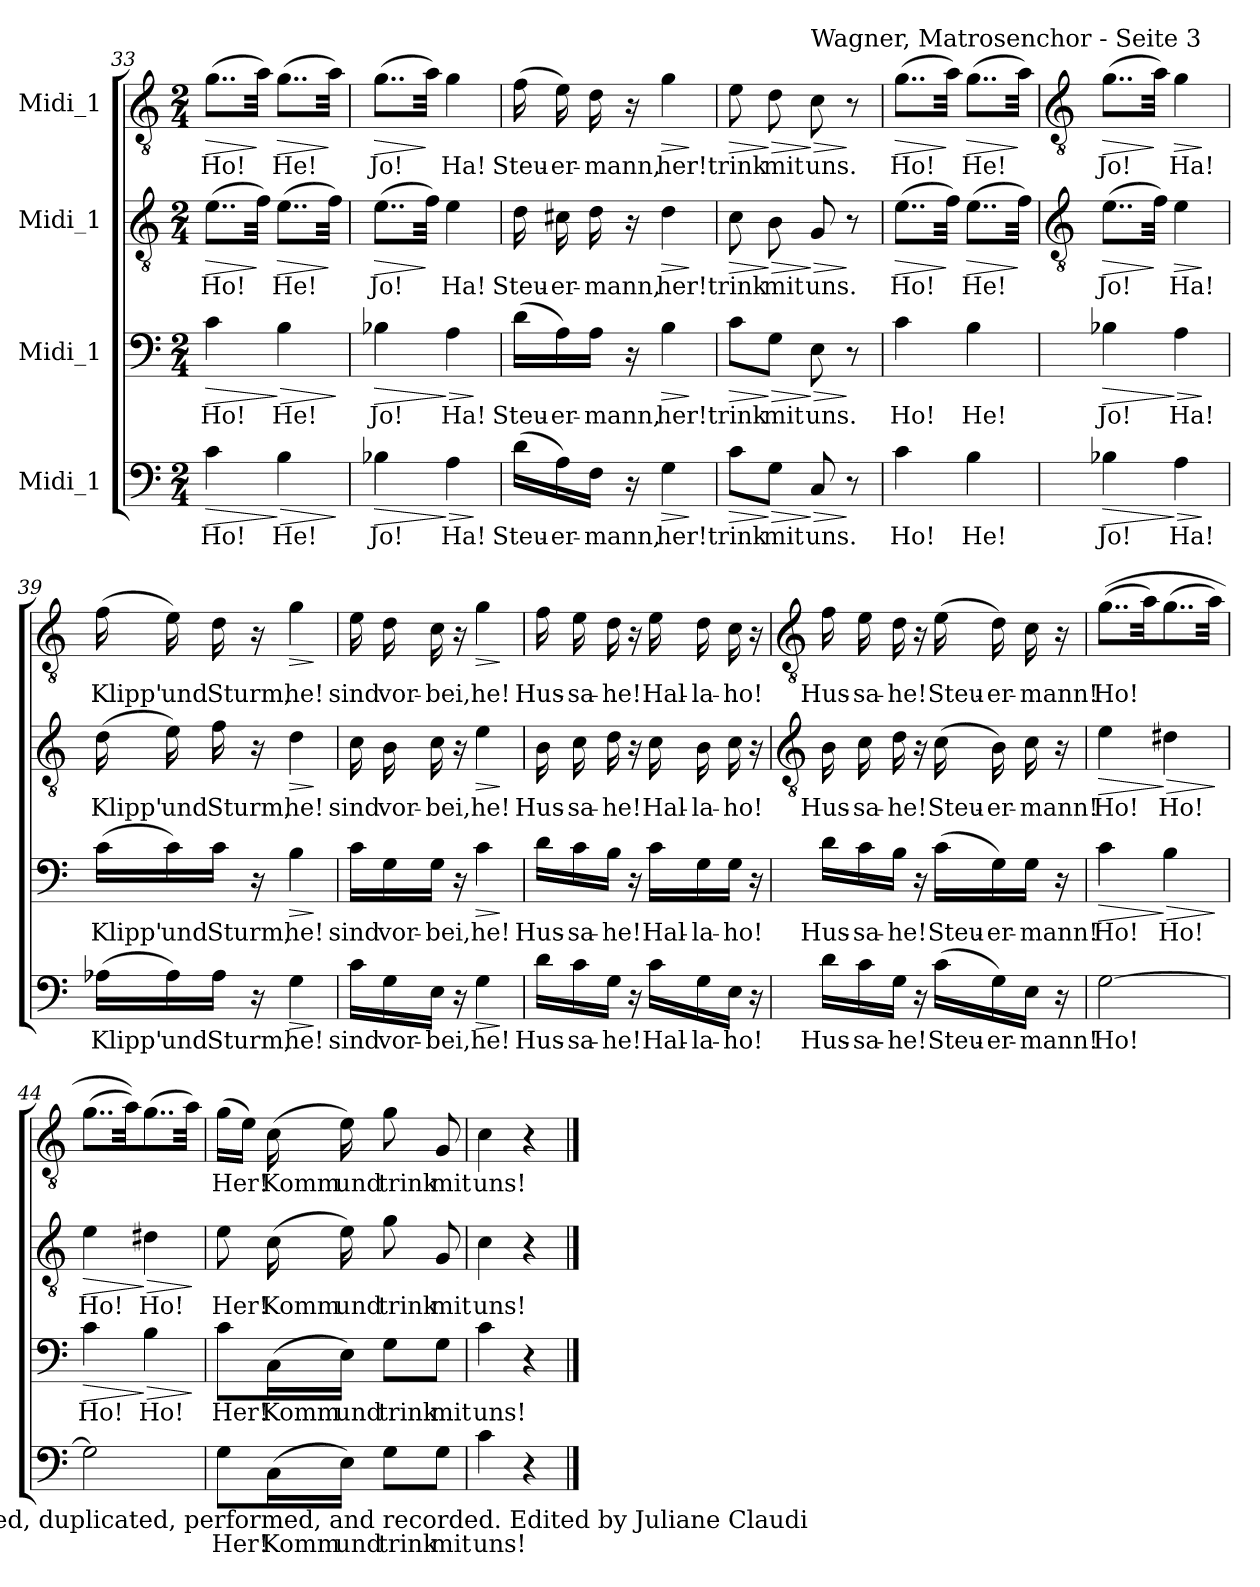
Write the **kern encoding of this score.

**kern	**text	**dynam	**kern	**text	**dynam	**kern	**text	**dynam	**kern	**text	**dynam
*part4	*part4	*part4	*part3	*part3	*part3	*part2	*part2	*part2	*part1	*part1	*part1
*staff4	*staff4	*staff4	*staff3	*staff3	*staff3	*staff2	*staff2	*staff2	*staff1	*staff1	*staff1
*I"Midi_1	*	*	*I"Midi_1	*	*	*I"Midi_1	*	*	*I"Midi_1	*	*
!!LO:LB:g=z
*clefF4	*	*	*clefF4	*	*	*clefGv2	*	*	*clefGv2	*	*
*k[]	*	*	*k[]	*	*	*k[]	*	*	*k[]	*	*
*C:	*	*	*C:	*	*	*C:	*	*	*C:	*	*
*M2/4	*	*	*M2/4	*	*	*M2/4	*	*	*M2/4	*	*
=33	=33	=33	=33	=33	=33	=33	=33	=33	=33	=33	=33
!	!LO:LY:b	!LO:HP:b	!	!LO:LY:b	!LO:HP:b	!	!LO:LY:b	!LO:HP:b	!	!LO:LY:b	!LO:HP:b
4c	Ho!	>	4c	Ho!	>	(>8..eL	Ho!	>	(>8..gL	Ho!	>
.	.	.	.	.	.	32fJ)	.	]	32aJ)	.	]
!	!LO:LY:b	!LO:HP:n=1:b	!	!LO:LY:b	!LO:HP:n=1:b	!	!LO:LY:b	!LO:HP:b	!	!LO:LY:b	!LO:HP:b
4B	He!	] >	4B	He!	] >	(>8..eL	He!	>	(>8..gL	He!	>
.	.	.	.	.	.	32fJ)	.	]	32aJ)	.	]
.	.	]	.	.	]	.	.	.	.	.	.
=34	=34	=34	=34	=34	=34	=34	=34	=34	=34	=34	=34
!	!LO:LY:b	!LO:HP:b	!	!LO:LY:b	!LO:HP:b	!	!LO:LY:b	!LO:HP:b	!	!LO:LY:b	!LO:HP:b
4B-X	Jo!	>	4B-X	Jo!	>	(>8..eL	Jo!	>	(>8..gL	Jo!	>
.	.	.	.	.	.	32fJ)	.	]	32aJ)	.	]
!	!LO:LY:b	!LO:HP:n=1:b	!	!LO:LY:b	!LO:HP:n=1:b	!	!LO:LY:b	!	!	!LO:LY:b	!
4A	Ha!	] >	4A	Ha!	] >	4e	Ha!	.	4g	Ha!	.
.	.	]	.	.	]	.	.	.	.	.	.
=35	=35	=35	=35	=35	=35	=35	=35	=35	=35	=35	=35
!	!LO:LY:b	!	!	!LO:LY:b	!	!	!LO:LY:b	!	!	!LO:LY:b	!
(>16d\LL	Steu-	.	(>16d\LL	Steu-	.	16d	Steu-	.	(>16f	Steu-	.
!	!LO:LY:b	!	!	!LO:LY:b	!	!	!LO:LY:b	!	!	!LO:LY:b	!
16A\)	-er-	.	16A\)	-er-	.	16c#X	-er-	.	16e)	-er-	.
!	!LO:LY:b	!	!	!LO:LY:b	!	!	!LO:LY:b	!	!	!LO:LY:b	!
16F\JJ	-mann,	.	16A\JJ	-mann,	.	16d	-mann,	.	16d	-mann,	.
16r	.	.	16r	.	.	16r	.	.	16r	.	.
!	!LO:LY:b	!LO:HP:b	!	!LO:LY:b	!LO:HP:b	!	!LO:LY:b	!LO:HP:b	!	!LO:LY:b	!LO:HP:b
4G	her!	>	4B	her!	>	4d	her!	>	4g	her!	>
.	.	]	.	.	]	.	.	]	.	.	]
=36	=36	=36	=36	=36	=36	=36	=36	=36	=36	=36	=36
!	!LO:LY:b	!LO:HP:b	!	!LO:LY:b	!LO:HP:b	!	!LO:LY:b	!LO:HP:b	!	!LO:LY:b	!LO:HP:b
8c\L	trink	>	8c\L	trink	>	8c	trink	>	8e	trink	>
!	!LO:LY:b	!LO:HP:n=1:b	!	!LO:LY:b	!LO:HP:n=1:b	!	!LO:LY:b	!LO:HP:n=1:b	!	!LO:LY:b	!LO:HP:n=1:b
8G\J	mit	] >	8G\J	mit	] >	8B	mit	] >	8d	mit	] >
!	!	!	!	!	!	!	!	!	!LO:TX:a:t=Wagner, Matrosenchor - Seite 3	!	!
!	!LO:LY:b	!LO:HP:n=1:b	!	!LO:LY:b	!LO:HP:n=1:b	!	!LO:LY:b	!LO:HP:n=1:b	!	!LO:LY:b	!LO:HP:n=1:b
8C	uns.	] >	8E	uns.	] >	8G	uns.	] >	8c	uns.	] >
8r	.	]	8r	.	]	8r	.	]	8r	.	]
=37	=37	=37	=37	=37	=37	=37	=37	=37	=37	=37	=37
!	!LO:LY:b	!	!	!LO:LY:b	!	!	!LO:LY:b	!LO:HP:b	!	!LO:LY:b	!LO:HP:b
4c	Ho!	.	4c	Ho!	.	(>8..eL	Ho!	>	(>8..gL	Ho!	>
.	.	.	.	.	.	32fJ)	.	]	32aJ)	.	]
!	!LO:LY:b	!	!	!LO:LY:b	!	!	!LO:LY:b	!LO:HP:b	!	!LO:LY:b	!LO:HP:b
4B	He!	.	4B	He!	.	(>8..eL	He!	>	(>8..gL	He!	>
.	.	.	.	.	.	32fJ)	.	]	32aJ)	.	]
!!LO:LB:g=z
=38	=38	=38	=38	=38	=38	=38	=38	=38	=38	=38	=38
*	*	*	*	*	*	*clefGv2	*	*	*clefGv2	*	*
!	!LO:LY:b	!LO:HP:b	!	!LO:LY:b	!LO:HP:b	!	!LO:LY:b	!LO:HP:b	!	!LO:LY:b	!LO:HP:b
4B-X	Jo!	>	4B-X	Jo!	>	(>8..eL	Jo!	>	(>8..gL	Jo!	>
.	.	.	.	.	.	32fJ)	.	]	32aJ)	.	]
!	!LO:LY:b	!LO:HP:n=1:b	!	!LO:LY:b	!LO:HP:n=1:b	!	!LO:LY:b	!LO:HP:b	!	!LO:LY:b	!LO:HP:b
4A	Ha!	] >	4A	Ha!	] >	4e	Ha!	>	4g	Ha!	>
.	.	]	.	.	]	.	.	]	.	.	]
=39	=39	=39	=39	=39	=39	=39	=39	=39	=39	=39	=39
!	!LO:LY:b	!	!	!LO:LY:b	!	!	!LO:LY:b	!	!	!LO:LY:b	!
(>16A-X\LL	Klipp'	.	(>16c\LL	Klipp'	.	(>16d	Klipp'	.	(>16f	Klipp'	.
!	!LO:LY:b	!	!	!LO:LY:b	!	!	!LO:LY:b	!	!	!LO:LY:b	!
16A-\)	und	.	16c\)	und	.	16e)	und	.	16e)	und	.
!	!LO:LY:b	!	!	!LO:LY:b	!	!	!LO:LY:b	!	!	!LO:LY:b	!
16A-\JJ	Sturm,	.	16c\JJ	Sturm,	.	16f	Sturm,	.	16d	Sturm,	.
16r	.	.	16r	.	.	16r	.	.	16r	.	.
!	!LO:LY:b	!LO:HP:b	!	!LO:LY:b	!LO:HP:b	!	!LO:LY:b	!LO:HP:b	!	!LO:LY:b	!LO:HP:b
4G	he!	>	4B	he!	>	4d	he!	>	4g	he!	>
.	.	]	.	.	]	.	.	]	.	.	]
=40	=40	=40	=40	=40	=40	=40	=40	=40	=40	=40	=40
!	!LO:LY:b	!	!	!LO:LY:b	!	!	!LO:LY:b	!	!	!LO:LY:b	!
16c\LL	sind	.	16c\LL	sind	.	16c	sind	.	16e	sind	.
!	!LO:LY:b	!	!	!LO:LY:b	!	!	!LO:LY:b	!	!	!LO:LY:b	!
16G\	vor-	.	16G\	vor-	.	16B	vor-	.	16d	vor-	.
!	!LO:LY:b	!	!	!LO:LY:b	!	!	!LO:LY:b	!	!	!LO:LY:b	!
16E\JJ	-bei,	.	16G\JJ	-bei,	.	16c	-bei,	.	16c	-bei,	.
16r	.	.	16r	.	.	16r	.	.	16r	.	.
!	!LO:LY:b	!LO:HP:b	!	!LO:LY:b	!LO:HP:b	!	!LO:LY:b	!LO:HP:b	!	!LO:LY:b	!LO:HP:b
4G	he!	>	4c	he!	>	4e	he!	>	4g	he!	>
.	.	]	.	.	]	.	.	]	.	.	]
=41	=41	=41	=41	=41	=41	=41	=41	=41	=41	=41	=41
!	!LO:LY:b	!	!	!LO:LY:b	!	!	!LO:LY:b	!	!	!LO:LY:b	!
16d\LL	Hus-	.	16d\LL	Hus-	.	16B	Hus-	.	16f	Hus-	.
!	!LO:LY:b	!	!	!LO:LY:b	!	!	!LO:LY:b	!	!	!LO:LY:b	!
16c\	-sa-	.	16c\	-sa-	.	16c	-sa-	.	16e	-sa-	.
!	!LO:LY:b	!	!	!LO:LY:b	!	!	!LO:LY:b	!	!	!LO:LY:b	!
16G\JJ	-he!	.	16B\JJ	-he!	.	16d	-he!	.	16d	-he!	.
16r	.	.	16r	.	.	16r	.	.	16r	.	.
!	!LO:LY:b	!	!	!LO:LY:b	!	!	!LO:LY:b	!	!	!LO:LY:b	!
16c\LL	Hal-	.	16c\LL	Hal-	.	16c	Hal-	.	16e	Hal-	.
!	!LO:LY:b	!	!	!LO:LY:b	!	!	!LO:LY:b	!	!	!LO:LY:b	!
16G\	-la-	.	16G\	-la-	.	16B	-la-	.	16d	-la-	.
!	!LO:LY:b	!	!	!LO:LY:b	!	!	!LO:LY:b	!	!	!LO:LY:b	!
16E\JJ	-ho!	.	16G\JJ	-ho!	.	16c	-ho!	.	16c	-ho!	.
16r	.	.	16r	.	.	16r	.	.	16r	.	.
!!LO:LB:g=z
=42	=42	=42	=42	=42	=42	=42	=42	=42	=42	=42	=42
*	*	*	*	*	*	*clefGv2	*	*	*clefGv2	*	*
!	!LO:LY:b	!	!	!LO:LY:b	!	!	!LO:LY:b	!	!	!LO:LY:b	!
16d\LL	Hus-	.	16d\LL	Hus-	.	16B	Hus-	.	16f	Hus-	.
!	!LO:LY:b	!	!	!LO:LY:b	!	!	!LO:LY:b	!	!	!LO:LY:b	!
16c\	-sa-	.	16c\	-sa-	.	16c	-sa-	.	16e	-sa-	.
!	!LO:LY:b	!	!	!LO:LY:b	!	!	!LO:LY:b	!	!	!LO:LY:b	!
16G\JJ	-he!	.	16B\JJ	-he!	.	16d	-he!	.	16d	-he!	.
16r	.	.	16r	.	.	16r	.	.	16r	.	.
!	!LO:LY:b	!	!	!LO:LY:b	!	!	!LO:LY:b	!	!	!LO:LY:b	!
(>16c\LL	Steu-	.	(>16c\LL	Steu-	.	(>16c	Steu-	.	(>16e	Steu-	.
!	!LO:LY:b	!	!	!LO:LY:b	!	!	!LO:LY:b	!	!	!LO:LY:b	!
16G\)	-er-	.	16G\)	-er-	.	16B)	-er-	.	16d)	-er-	.
!	!LO:LY:b	!	!	!LO:LY:b	!	!	!LO:LY:b	!	!	!LO:LY:b	!
16E\JJ	-mann!	.	16G\JJ	-mann!	.	16c	-mann!	.	16c	-mann!	.
16r	.	.	16r	.	.	16r	.	.	16r	.	.
=43	=43	=43	=43	=43	=43	=43	=43	=43	=43	=43	=43
!	!LO:LY:b	!	!	!LO:LY:b	!LO:HP:b	!	!LO:LY:b	!LO:HP:b	!	!LO:LY:b	!
[2G	Ho!	.	4c	Ho!	>	4e	Ho!	>	(>(<8..gL	Ho!	.
.	.	.	.	.	.	.	.	.	32a)	.	.
!	!	!	!	!LO:LY:b	!LO:HP:n=1:b	!	!LO:LY:b	!LO:HP:n=1:b	!	!	!
.	.	.	4B	Ho!	] >	4d#X	Ho!	] >	(<8..g	.	.
.	.	.	.	.	.	.	.	.	32aJ)	.	.
.	.	.	.	.	]	.	.	]	.	.	.
=44	=44	=44	=44	=44	=44	=44	=44	=44	=44	=44	=44
!LO:TX:b:cj:t=© 2010 by CPDL. This edition can be fully distributed, duplicated, performed, and recorded. Edited by Juliane Claudi	!	!	!	!	!	!	!	!	!	!	!
!	!	!	!	!LO:LY:b	!LO:HP:b	!	!LO:LY:b	!LO:HP:b	!	!	!
2G]	.	.	4c	Ho!	>	4e	Ho!	>	(<8..gL	.	.
.	.	.	.	.	.	.	.	.	32a))	.	.
!	!	!	!	!LO:LY:b	!LO:HP:n=1:b	!	!LO:LY:b	!LO:HP:n=1:b	!	!	!
.	.	.	4B	Ho!	] >	4d#X	Ho!	] >	(<8..g	.	.
.	.	.	.	.	.	.	.	.	32aJ)	.	.
.	.	.	.	.	]	.	.	]	.	.	.
=45	=45	=45	=45	=45	=45	=45	=45	=45	=45	=45	=45
!	!LO:LY:b	!	!	!LO:LY:b	!	!	!LO:LY:b	!	!	!LO:LY:b	!
8G\L	Her!	.	8c\L	Her!	.	8e	Her!	.	(>16gLL	Her!	.
.	.	.	.	.	.	.	.	.	16eJJ)	.	.
!	!LO:LY:b	!	!	!LO:LY:b	!	!	!LO:LY:b	!	!	!LO:LY:b	!
(<16C\L	Komm	.	(<16C\L	Komm	.	(>16c	Komm	.	(>16c	Komm	.
!	!LO:LY:b	!	!	!LO:LY:b	!	!	!LO:LY:b	!	!	!LO:LY:b	!
16E\JJ)	und	.	16E\JJ)	und	.	16e)	und	.	16e)	und	.
!	!LO:LY:b	!	!	!LO:LY:b	!	!	!LO:LY:b	!	!	!LO:LY:b	!
8G\L	trink	.	8G\L	trink	.	8g	trink	.	8g	trink	.
!	!LO:LY:b	!	!	!LO:LY:b	!	!	!LO:LY:b	!	!	!LO:LY:b	!
8G\J	mit	.	8G\J	mit	.	8G	mit	.	8G	mit	.
=46	=46	=46	=46	=46	=46	=46	=46	=46	=46	=46	=46
!	!LO:LY:b	!	!	!LO:LY:b	!	!	!LO:LY:b	!	!	!LO:LY:b	!
4c	uns!	.	4c	uns!	.	4c	uns!	.	4c	uns!	.
4r	.	.	4r	.	.	4r	.	.	4r	.	.
==	==	==	==	==	==	==	==	==	==	==	==
*-	*-	*-	*-	*-	*-	*-	*-	*-	*-	*-	*-
